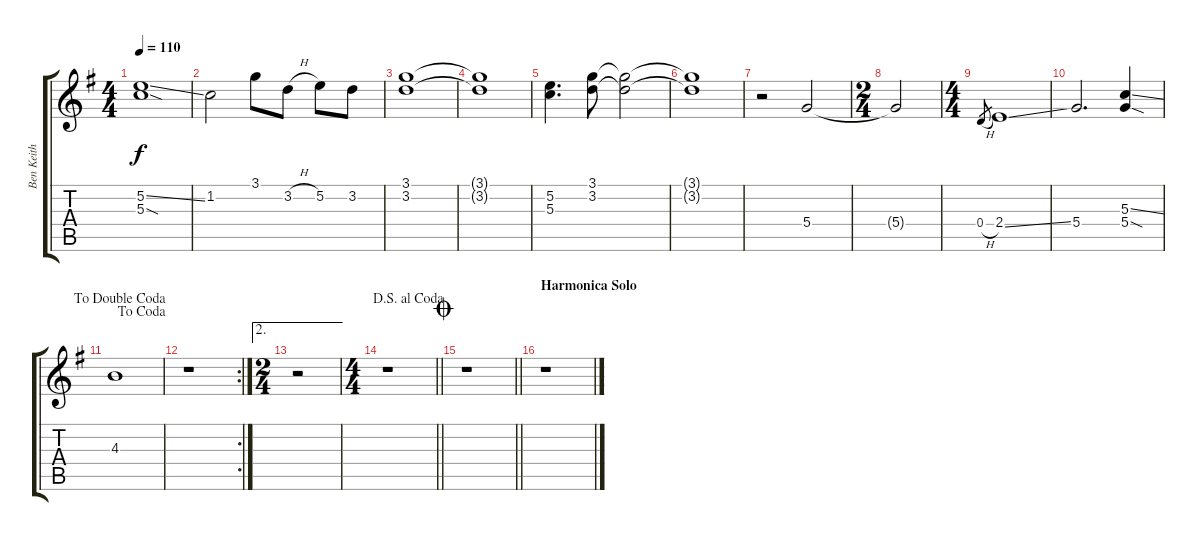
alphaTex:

\track ("Ben Keith - Pedal Steel arr. for Gtr." "Ben Keith ") {instrument electricguitarclean}
\staff {score tabs}
\tuning (E4 B3 G3 D3 A2 E2) {hide}
\ts (4 4)
\tempo 110
\clef g2
\ks g
(5.2{ss} 5.3{sod}).1{dy f} |
1.2.2 3.1.8 3.2{h}.8 5.2.8 3.2.8 |
(3.1 3.2).1 |
(3.1{t} 3.2{t}).1 |
(5.2 5.3).4{d} (3.1 3.2).8 (3.1{t} 3.2{t}).2 |
(3.1{t} 3.2{t}).1 |
r.2 5.4.2 |
\ts (2 4)
5.4{t}.2 |
\ts (4 4)
0.4{h}.8{gr} 2.4{ss}.1 |
5.4.2{d} (5.3{ss} 5.4{sod}).4 |
\jump dacoda
\jump dadoublecoda
4.3.1 |
\rc 2
r.1 |
\ae 2
\ts (2 4)
r.2 |
\ts (4 4)
\jump dalsegnoalcoda
\barLineRight lightlight
r.1 |
\jump coda
\barLineRight lightlight
r.1 |
\section ("" "Harmonica Solo")
r.1
